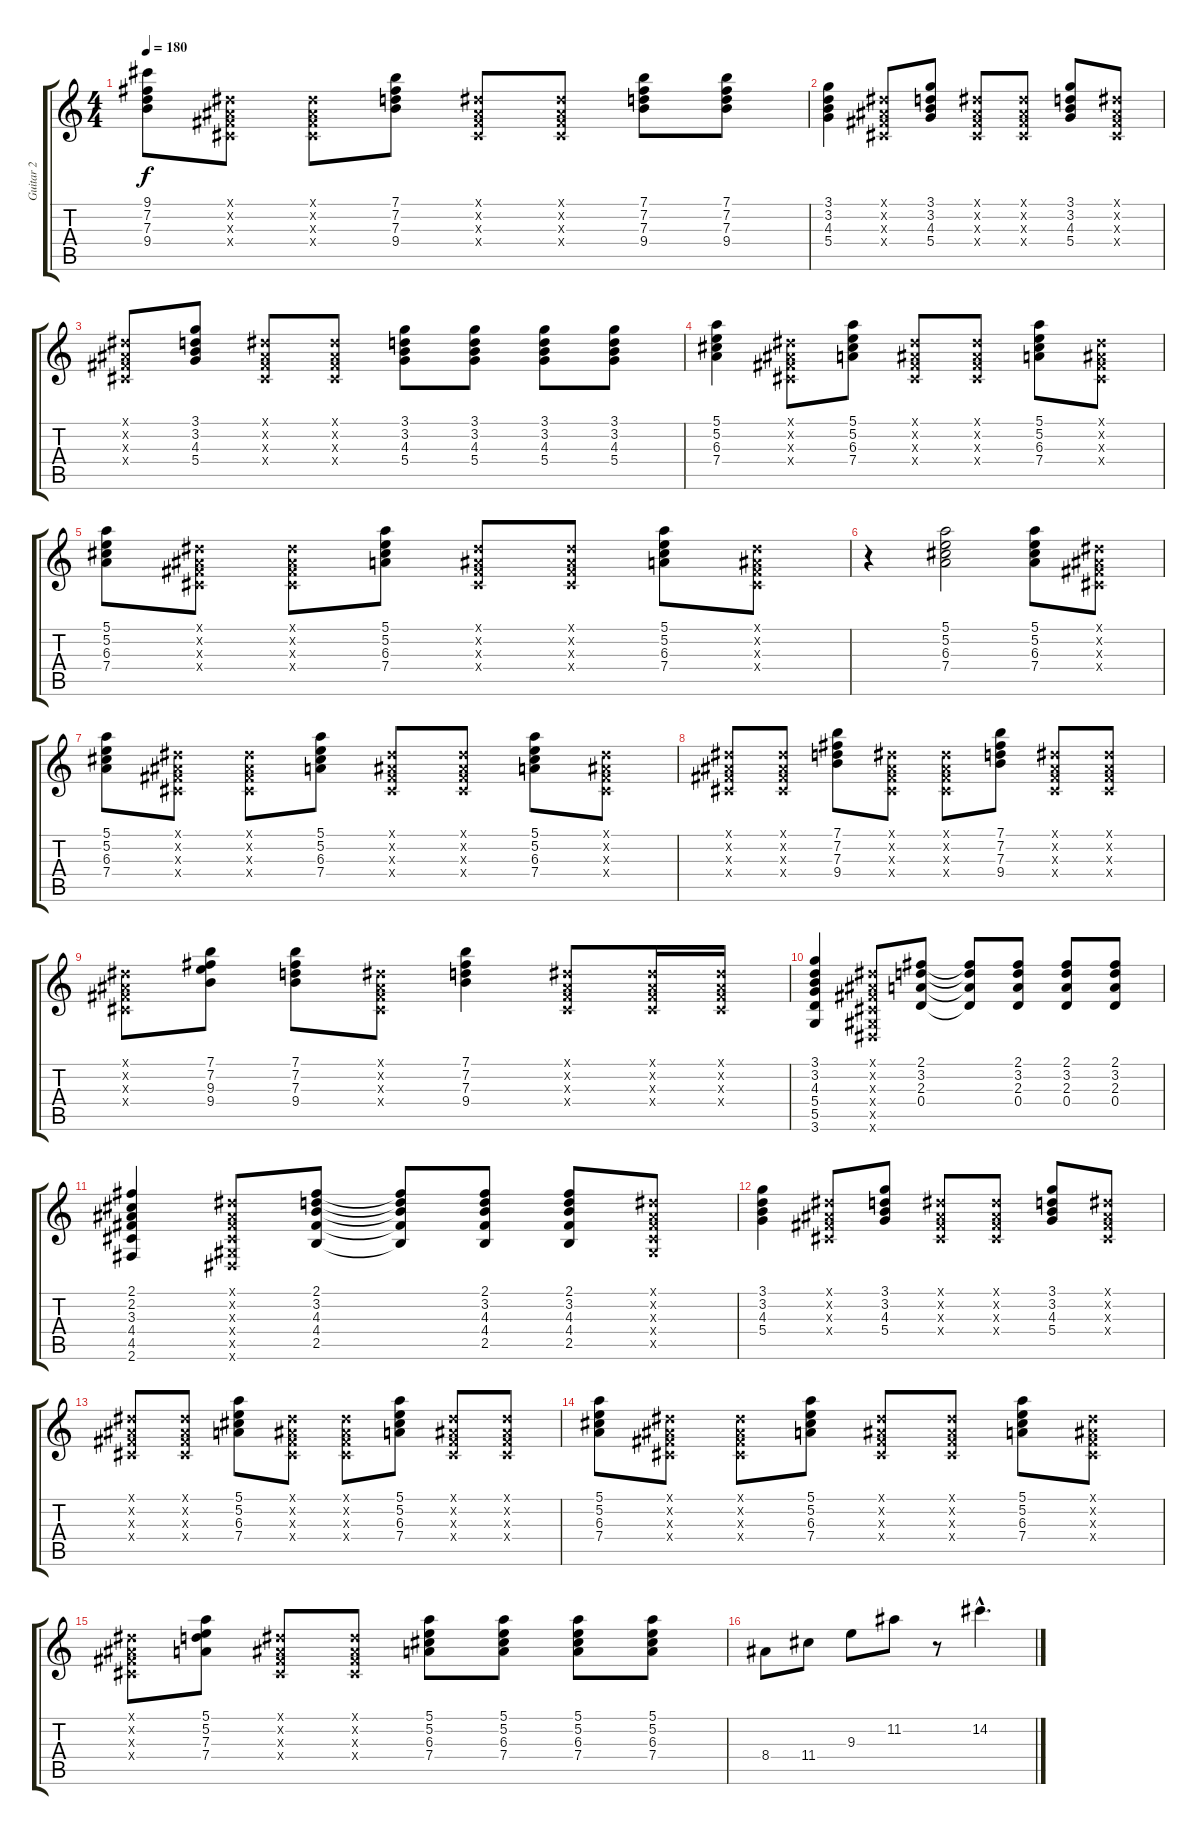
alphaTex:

\track ("Guitar 2" "Guitar 2") {instrument distortionguitar}
\staff {score tabs}
\tuning (E4 B3 G3 D3 A2 E2) {hide}
\ts (4 4)
\tempo 180
\clef g2
\ks c
(9.1 7.2 7.3 9.4).8{dy f} (-1.1{x} -1.2{x} -1.3{x} -1.4{x}).8 (-1.1{x} -1.2{x} -1.3{x} -1.4{x}).8 (7.1 7.2 7.3 9.4).8 (-1.1{x} -1.2{x} -1.3{x} -1.4{x}).8 (-1.1{x} -1.2{x} -1.3{x} -1.4{x}).8 (7.1 7.2 7.3 9.4).8 (7.1 7.2 7.3 9.4).8 |
(3.1 3.2 4.3 5.4).4 (-1.1{x} -1.2{x} -1.3{x} -1.4{x}).8 (3.1 3.2 4.3 5.4).8 (-1.1{x} -1.2{x} -1.3{x} -1.4{x}).8 (-1.1{x} -1.2{x} -1.3{x} -1.4{x}).8 (3.1 3.2 4.3 5.4).8 (-1.1{x} -1.2{x} -1.3{x} -1.4{x}).8 |
(-1.1{x} -1.2{x} -1.3{x} -1.4{x}).8 (3.1 3.2 4.3 5.4).8 (-1.1{x} -1.2{x} -1.3{x} -1.4{x}).8 (-1.1{x} -1.2{x} -1.3{x} -1.4{x}).8 (3.1 3.2 4.3 5.4).8 (3.1 3.2 4.3 5.4).8 (3.1 3.2 4.3 5.4).8 (3.1 3.2 4.3 5.4).8 |
(5.1 5.2 6.3 7.4).4 (-1.1{x} -1.2{x} -1.3{x} -1.4{x}).8 (5.1 5.2 6.3 7.4).8 (-1.1{x} -1.2{x} -1.3{x} -1.4{x}).8 (-1.1{x} -1.2{x} -1.3{x} -1.4{x}).8 (5.1 5.2 6.3 7.4).8 (-1.1{x} -1.2{x} -1.3{x} -1.4{x}).8 |
(5.1 5.2 6.3 7.4).8 (-1.1{x} -1.2{x} -1.3{x} -1.4{x}).8 (-1.1{x} -1.2{x} -1.3{x} -1.4{x}).8 (5.1 5.2 6.3 7.4).8 (-1.1{x} -1.2{x} -1.3{x} -1.4{x}).8 (-1.1{x} -1.2{x} -1.3{x} -1.4{x}).8 (5.1 5.2 6.3 7.4).8 (-1.1{x} -1.2{x} -1.3{x} -1.4{x}).8 |
r.4 (5.1 5.2 6.3 7.4).2 (5.1 5.2 6.3 7.4).8 (-1.1{x} -1.2{x} -1.3{x} -1.4{x}).8 |
(5.1 5.2 6.3 7.4).8 (-1.1{x} -1.2{x} -1.3{x} -1.4{x}).8 (-1.1{x} -1.2{x} -1.3{x} -1.4{x}).8 (5.1 5.2 6.3 7.4).8 (-1.1{x} -1.2{x} -1.3{x} -1.4{x}).8 (-1.1{x} -1.2{x} -1.3{x} -1.4{x}).8 (5.1 5.2 6.3 7.4).8 (-1.1{x} -1.2{x} -1.3{x} -1.4{x}).8 |
(-1.1{x} -1.2{x} -1.3{x} -1.4{x}).8 (-1.1{x} -1.2{x} -1.3{x} -1.4{x}).8 (7.1 7.2 7.3 9.4).8 (-1.1{x} -1.2{x} -1.3{x} -1.4{x}).8 (-1.1{x} -1.2{x} -1.3{x} -1.4{x}).8 (7.1 7.2 7.3 9.4).8 (-1.1{x} -1.2{x} -1.3{x} -1.4{x}).8 (-1.1{x} -1.2{x} -1.3{x} -1.4{x}).8 |
(-1.1{x} -1.2{x} -1.3{x} -1.4{x}).8 (7.1 7.2 9.3 9.4).8 (7.1 7.2 7.3 9.4).8 (-1.1{x} -1.2{x} -1.3{x} -1.4{x}).8 (7.1 7.2 7.3 9.4).4 (-1.1{x} -1.2{x} -1.3{x} -1.4{x}).8 (-1.1{x} -1.2{x} -1.3{x} -1.4{x}).16 (-1.1{x} -1.2{x} -1.3{x} -1.4{x}).16 |
(3.1 3.2 4.3 5.4 5.5 3.6).4 (-1.1{x} -1.2{x} -1.3{x} -1.4{x} -1.5{x} -1.6{x}).8 (2.1 3.2 2.3 0.4).8 (2.1{t} 3.2{t} 2.3{t} 0.4{t}).8 (2.1 3.2 2.3 0.4).8 (2.1 3.2 2.3 0.4).8 (2.1 3.2 2.3 0.4).8 |
(2.1 2.2 3.3 4.4 4.5 2.6).4 (-1.1{x} -1.2{x} -1.3{x} -1.4{x} -1.5{x} -1.6{x}).8 (2.1 3.2 4.3 4.4 2.5).8 (2.1{t} 3.2{t} 4.3{t} 4.4{t} 2.5{t}).8 (2.1 3.2 4.3 4.4 2.5).8 (2.1 3.2 4.3 4.4 2.5).8 (-1.1{x} -1.2{x} -1.3{x} -1.4{x} -1.5{x}).8 |
(3.1 3.2 4.3 5.4).4 (-1.1{x} -1.2{x} -1.3{x} -1.4{x}).8 (3.1 3.2 4.3 5.4).8 (-1.1{x} -1.2{x} -1.3{x} -1.4{x}).8 (-1.1{x} -1.2{x} -1.3{x} -1.4{x}).8 (3.1 3.2 4.3 5.4).8 (-1.1{x} -1.2{x} -1.3{x} -1.4{x}).8 |
(-1.1{x} -1.2{x} -1.3{x} -1.4{x}).8 (-1.1{x} -1.2{x} -1.3{x} -1.4{x}).8 (5.1 5.2 6.3 7.4).8 (-1.1{x} -1.2{x} -1.3{x} -1.4{x}).8 (-1.1{x} -1.2{x} -1.3{x} -1.4{x}).8 (5.1 5.2 6.3 7.4).8 (-1.1{x} -1.2{x} -1.3{x} -1.4{x}).8 (-1.1{x} -1.2{x} -1.3{x} -1.4{x}).8 |
(5.1 5.2 6.3 7.4).8 (-1.1{x} -1.2{x} -1.3{x} -1.4{x}).8 (-1.1{x} -1.2{x} -1.3{x} -1.4{x}).8 (5.1 5.2 6.3 7.4).8 (-1.1{x} -1.2{x} -1.3{x} -1.4{x}).8 (-1.1{x} -1.2{x} -1.3{x} -1.4{x}).8 (5.1 5.2 6.3 7.4).8 (-1.1{x} -1.2{x} -1.3{x} -1.4{x}).8 |
(-1.1{x} -1.2{x} -1.3{x} -1.4{x}).8 (5.1 5.2 7.3 7.4).8 (-1.1{x} -1.2{x} -1.3{x} -1.4{x}).8 (-1.1{x} -1.2{x} -1.3{x} -1.4{x}).8 (5.1 5.2 6.3 7.4).8 (5.1 5.2 6.3 7.4).8 (5.1 5.2 6.3 7.4).8 (5.1 5.2 6.3 7.4).8 |
8.4.8 11.4.8 9.3.8 11.2.8 r.8 14.2{hac}.4{d}
